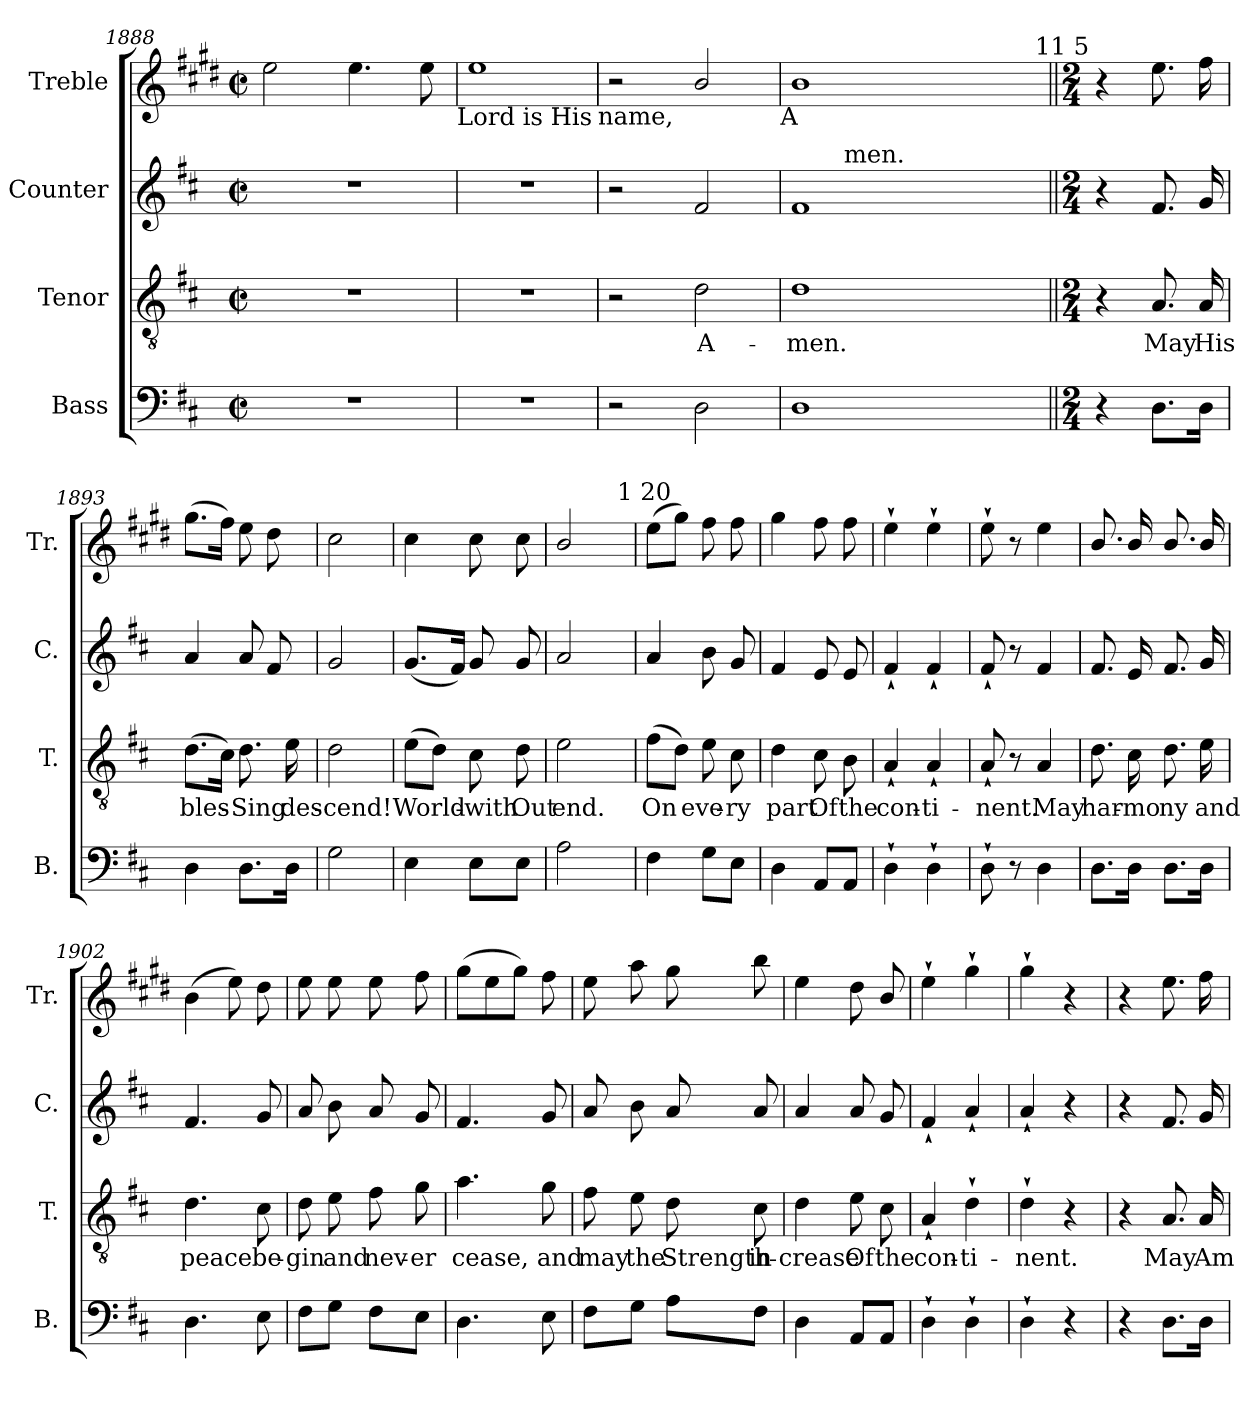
**kern	**kern	**text	**kern	**kern
*part4	*part3	*part3	*part2	*part1
*staff4	*staff3	*staff3	*staff2	*staff1
*I"Bass	*I"Tenor	*	*I"Counter	*I"Treble
*I'B.	*I'T.	*	*I'C.	*I'Tr.
*clefF4	*clefGv2	*	*clefG2	*clefG2
*	*	*	*	*ITrd1c2
*k[f#c#]	*k[f#c#]	*	*k[f#c#]	*k[f#c#]
*D:	*D:	*	*D:	*D:
*M2/2	*M2/2	*	*M2/2	*M2/2
*met(c|)	*met(c|)	*	*met(c|)	*met(c|)
=1888	=1888	=1888	=1888	=1888
1r	1r	.	1r	2dd\
.	.	.	.	4.dd\
.	.	.	.	8dd\
!	!	!	!	!LO:TX:b:t=Lord is His
=1889	=1889	=1889	=1889	=1889
1r	1r	.	1r	1dd
!	!	!	!	!LO:TX:b:t=name,
=1890	=1890	=1890	=1890	=1890
2r	2r	.	2r	2r
!	!	!LO:LY:b	!	!
2D\	2d\	A-	2f#/	2a/
!	!	!	!	!LO:TX:b:t=A
!!LO:LB:g=z
=1891	=1891	=1891	=1891	=1891
!	!	!LO:LY:b	!	!
*	*	*	*^	*^
1D	1d	-men.	1f#	8ryy	1a	2ryy
.	.	.	.	32ryy	.	.
!	!	!	!	!LO:TX:a:t=men.	!	!
.	.	.	.	2ryy	.	.
.	.	.	.	.	.	4...ryy
.	.	.	.	4ryy	.	.
.	.	.	.	16.ryy	.	.
!	!	!	!	!	!	!LO:TX:a:t=11 5
.	.	.	.	.	.	32ryy
*	*	*	*v	*v	*	*
*	*	*	*	*v	*v
=1892||	=1892||	=1892||	=1892||	=1892||
*M2/4	*M2/4	*	*M2/4	*M2/4
4r	4r	.	4r	4r
!	!	!LO:LY:b	!	!
8.D\L	8.A/	May	8.f#/	8.dd\
!	!	!LO:LY:b	!	!
16D\Jk	16A/	His	16g/	16ee\
=1893	=1893	=1893	=1893	=1893
!	!	!LO:LY:b	!	!
4D\	(>8.d\L	bles-	4a/	(>8.ff#\L
.	16c#\Jk)	.	.	16ee\Jk)
!	!	!LO:LY:b	!	!
8.D\L	8.d\	-Sing	8a/	8dd\
.	.	.	8f#/	8cc#\
!	!	!LO:LY:b	!	!
16D\Jk	16e\	des-	.	.
=1894	=1894	=1894	=1894	=1894
!	!	!LO:LY:b	!	!
2G\	2d\	-cend!	2g/	2b\
=1895	=1895	=1895	=1895	=1895
!	!	!LO:LY:b	!	!
4E\	(>8e\L	World-	(<8.g/L	4b\
.	8d\J)	.	.	.
.	.	.	16f#/Jk)	.
!	!	!LO:LY:b	!	!
8E\L	8c#\	-with	8g/	8b\
!	!	!LO:LY:b	!	!
8E\J	8d\	Out	8g/	8b\
=1896	=1896	=1896	=1896	=1896
!	!	!LO:LY:b	!	!
*	*	*	*	*^
2A\	2e\	end.	2a/	2a/	4..ryy
!	!	!	!	!	!LO:TX:a:t=1 20
.	.	.	.	.	16ryy
=1897	=1897	=1897	=1897	=1897	=1897
!	!	!LO:LY:b	!	!	!
*	*	*	*	*v	*v
4F#\	(>8f#\L	On	4a/	(>8dd\L
.	8d\J)	.	.	8ff#\J)
!	!	!LO:LY:b	!	!
8G\L	8e\	eve-	8b\	8ee\
!	!	!LO:LY:b	!	!
8E\J	8c#\	-ry	8g/	8ee\
!!LO:LB:g=z
=1898	=1898	=1898	=1898	=1898
!	!	!LO:LY:b	!	!
4D\	4d\	part	4f#/	4ff#\
!	!	!LO:LY:b	!	!
8AA/L	8c#\	Of	8e/	8ee\
!	!	!LO:LY:b	!	!
8AA/J	8B\	the	8e/	8ee\
=1899	=1899	=1899	=1899	=1899
!	!	!LO:LY:b	!	!
4D`>\	4A`</	con-	4f#`</	4dd`>\
!	!	!LO:LY:b	!	!
4D`>\	4A`</	-ti-	4f#`</	4dd`>\
=1900	=1900	=1900	=1900	=1900
!	!	!LO:LY:b	!	!
8D`>\	8A`</	-nent.	8f#`</	8dd`>\
8r	8r	.	8r	8r
!	!	!LO:LY:b	!	!
4D\	4A/	May	4f#/	4dd\
=1901	=1901	=1901	=1901	=1901
!	!	!LO:LY:b	!	!
8.D\L	8.d\	har-	8.f#/	8.a/
!	!	!LO:LY:b	!	!
16D\Jk	16c#\	-mo	16e/	16a/
!	!	!LO:LY:b	!	!
8.D\L	8.d\	ny	8.f#/	8.a/
!	!	!LO:LY:b	!	!
16D\Jk	16e\	and	16g/	16a</
=1902	=1902	=1902	=1902	=1902
!	!	!LO:LY:b	!	!
4.D\	4.d\	peace	4.f#/	(>4a\
.	.	.	.	8dd\)
!	!	!LO:LY:b	!	!
8E\	8c#\	be-	8g/	8cc#\
=1903	=1903	=1903	=1903	=1903
!	!	!LO:LY:b	!	!
8F#\L	8d\	-gin	8a/	8dd\
!	!	!LO:LY:b	!	!
8G\J	8e\	and	8b\	8dd\
!	!	!LO:LY:b	!	!
8F#\L	8f#\	nev-	8a/	8dd\
!	!	!LO:LY:b	!	!
8E\J	8g\	-er	8g/	8ee\
=1904	=1904	=1904	=1904	=1904
!	!	!LO:LY:b	!	!
4.D\	4.a\	cease,	4.f#/	(>8ff#\L
.	.	.	.	8dd\
.	.	.	.	8ff#\J)
!	!	!LO:LY:b	!	!
8E\	8g\	and	8g/	8ee\
!!LO:PB:g=z
=1905	=1905	=1905	=1905	=1905
!	!	!LO:LY:b	!	!
8F#\L	8f#\	may	8a/	8dd\
!	!	!LO:LY:b	!	!
8G\J	8e\	the	8b\	8gg\
!	!	!LO:LY:b	!	!
8A\L	8d\	Strength	8a/	8ff#\
!	!	!LO:LY:b	!	!
8F#\J	8c#\	in-	8a/	8aa\
=1906	=1906	=1906	=1906	=1906
!	!	!LO:LY:b	!	!
4D\	4d\	-crease	4a/	4dd\
!	!	!LO:LY:b	!	!
8AA/L	8e\	Of	8a/	8cc#\
!	!	!LO:LY:b	!	!
8AA/J	8c#\	the	8g/	8a</
=1907	=1907	=1907	=1907	=1907
!	!	!LO:LY:b	!	!
4D`>\	4A`</	con-	4f#`</	4dd`>\
!	!	!LO:LY:b	!	!
4D`>\	4d`>\	-ti-	4a`</	4ff#`>\
=1908	=1908	=1908	=1908	=1908
!	!	!LO:LY:b	!	!
4D`>\	4d`>\	-nent.	4a`</	4ff#`>\
4r	4r	.	4r	4r
=1909	=1909	=1909	=1909	=1909
4r	4r	.	4r	4r
!	!	!LO:LY:b	!	!
8.D\L	8.A/	May	8.f#/	8.dd\
!	!	!LO:LY:b	!	!
16D\Jk	16A/	Am-	16g/	16ee\
=	=	=	=	=
*-	*-	*-	*-	*-
